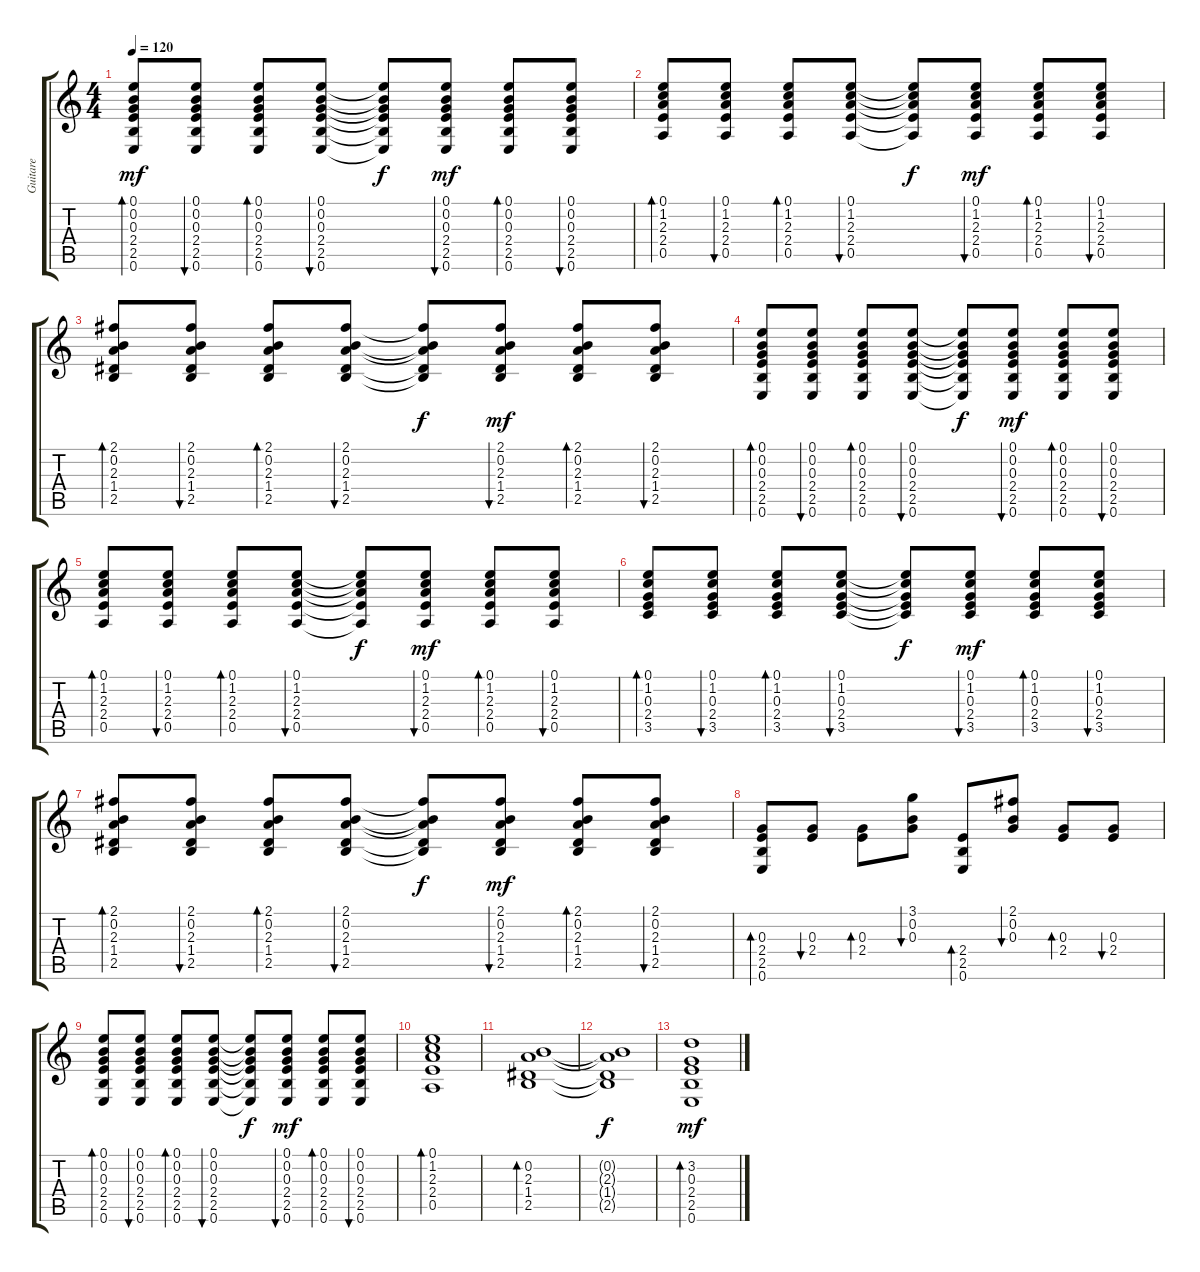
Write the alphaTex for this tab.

\track ("Guitare" "Guitare") {instrument acousticguitarsteel}
\staff {score tabs}
\tuning (E4 B3 G3 D3 A2 E2) {hide}
\ts (4 4)
\tempo 120
\clef g2
\ks c
(0.1 0.2 0.3 2.4 2.5 0.6).8{bd 60 dy mf} (0.1 0.2 0.3 2.4 2.5 0.6).8{bu 60} (0.1 0.2 0.3 2.4 2.5 0.6).8{bd 120} (0.1 0.2 0.3 2.4 2.5 0.6).8{bu 60} (0.1{t} 0.2{t} 0.3{t} 2.4{t} 2.5{t} 0.6{t}).8{dy f} (0.1 0.2 0.3 2.4 2.5 0.6).8{bu 60 dy mf} (0.1 0.2 0.3 2.4 2.5 0.6).8{bd 60} (0.1 0.2 0.3 2.4 2.5 0.6).8{bu 60} |
(0.1 1.2 2.3 2.4 0.5).8{bd 60} (0.1 1.2 2.3 2.4 0.5).8{bu 60} (0.1 1.2 2.3 2.4 0.5).8{bd 60} (0.1 1.2 2.3 2.4 0.5).8{bu 60} (0.1{t} 1.2{t} 2.3{t} 2.4{t} 0.5{t}).8{dy f} (0.1 1.2 2.3 2.4 0.5).8{bu 60 dy mf} (0.1 1.2 2.3 2.4 0.5).8{bd 60} (0.1 1.2 2.3 2.4 0.5).8{bu 60} |
(2.1 0.2 2.3 1.4 2.5).8{bd 60} (2.1 0.2 2.3 1.4 2.5).8{bu 60} (2.1 0.2 2.3 1.4 2.5).8{bd 60} (2.1 0.2 2.3 1.4 2.5).8{bu 60} (2.1{t} 0.2{t} 2.3{t} 1.4{t} 2.5{t}).8{dy f} (2.1 0.2 2.3 1.4 2.5).8{bu 60 dy mf} (2.1 0.2 2.3 1.4 2.5).8{bd 60} (2.1 0.2 2.3 1.4 2.5).8{bu 60} |
(0.1 0.2 0.3 2.4 2.5 0.6).8{bd 60} (0.1 0.2 0.3 2.4 2.5 0.6).8{bu 60} (0.1 0.2 0.3 2.4 2.5 0.6).8{bd 120} (0.1 0.2 0.3 2.4 2.5 0.6).8{bu 60} (0.1{t} 0.2{t} 0.3{t} 2.4{t} 2.5{t} 0.6{t}).8{dy f} (0.1 0.2 0.3 2.4 2.5 0.6).8{bu 60 dy mf} (0.1 0.2 0.3 2.4 2.5 0.6).8{bd 60} (0.1 0.2 0.3 2.4 2.5 0.6).8{bu 60} |
(0.1 1.2 2.3 2.4 0.5).8{bd 60} (0.1 1.2 2.3 2.4 0.5).8{bu 60} (0.1 1.2 2.3 2.4 0.5).8{bd 60} (0.1 1.2 2.3 2.4 0.5).8{bu 60} (0.1{t} 1.2{t} 2.3{t} 2.4{t} 0.5{t}).8{dy f} (0.1 1.2 2.3 2.4 0.5).8{bu 60 dy mf} (0.1 1.2 2.3 2.4 0.5).8{bd 60} (0.1 1.2 2.3 2.4 0.5).8{bu 60} |
(0.1 1.2 0.3 2.4 3.5).8{bd 60} (0.1 1.2 0.3 2.4 3.5).8{bu 60} (0.1 1.2 0.3 2.4 3.5).8{bd 60} (0.1 1.2 0.3 2.4 3.5).8{bu 60} (0.1{t} 1.2{t} 0.3{t} 2.4{t} 3.5{t}).8{dy f} (0.1 1.2 0.3 2.4 3.5).8{bu 60 dy mf} (0.1 1.2 0.3 2.4 3.5).8{bd 60} (0.1 1.2 0.3 2.4 3.5).8{bu 60} |
(2.1 0.2 2.3 1.4 2.5).8{bd 60} (2.1 0.2 2.3 1.4 2.5).8{bu 60} (2.1 0.2 2.3 1.4 2.5).8{bd 60} (2.1 0.2 2.3 1.4 2.5).8{bu 60} (2.1{t} 0.2{t} 2.3{t} 1.4{t} 2.5{t}).8{dy f} (2.1 0.2 2.3 1.4 2.5).8{bu 60 dy mf} (2.1 0.2 2.3 1.4 2.5).8{bd 60} (2.1 0.2 2.3 1.4 2.5).8{bu 60} |
(0.3 2.4 2.5 0.6).8{bd 60} (0.3 2.4).8{bu 60} (0.3 2.4).8{bd 60} (3.1 0.2 0.3).8{bu 60} (2.4 2.5 0.6).8{bd 60} (2.1 0.2 0.3).8{bu 60} (0.3 2.4).8{bd 60} (0.3 2.4).8{bu 60} |
(0.1 0.2 0.3 2.4 2.5 0.6).8{bd 60} (0.1 0.2 0.3 2.4 2.5 0.6).8{bu 60} (0.1 0.2 0.3 2.4 2.5 0.6).8{bd 120} (0.1 0.2 0.3 2.4 2.5 0.6).8{bu 60} (0.1{t} 0.2{t} 0.3{t} 2.4{t} 2.5{t} 0.6{t}).8{dy f} (0.1 0.2 0.3 2.4 2.5 0.6).8{bu 60 dy mf} (0.1 0.2 0.3 2.4 2.5 0.6).8{bd 60} (0.1 0.2 0.3 2.4 2.5 0.6).8{bu 60} |
(0.1 1.2 2.3 2.4 0.5).1{bd 480} |
(0.2 2.3 1.4 2.5).1{bd 480} |
(0.2{t} 2.3{t} 1.4{t} 2.5{t}).1{dy f} |
(3.2 0.3 2.4 2.5 0.6).1{bd 480 dy mf}
